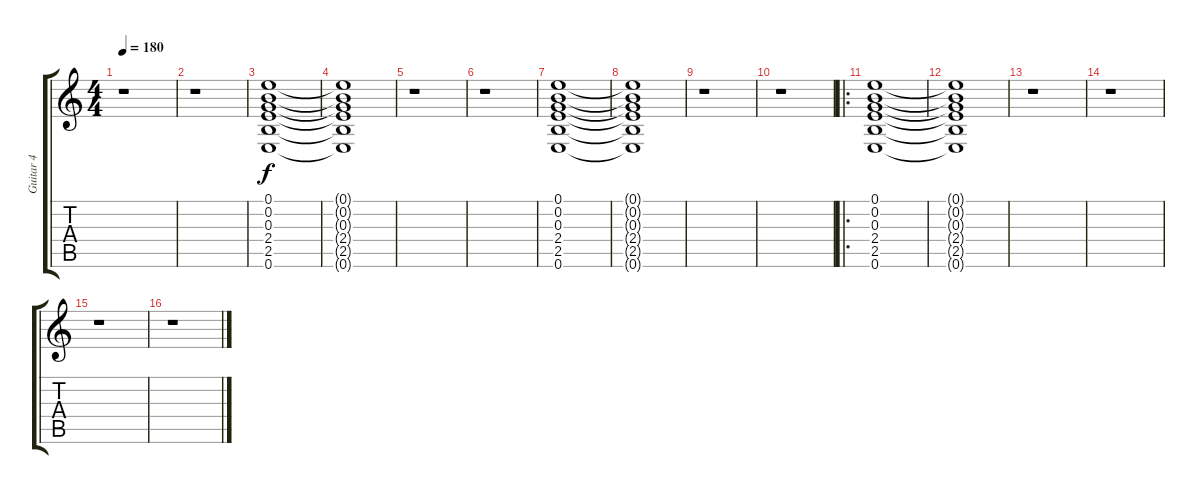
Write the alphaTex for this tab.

\track ("Guitar 4" "Guitar 4") {instrument electricguitarclean}
\staff {score tabs}
\tuning (E4 B3 G3 D3 A2 E2) {hide}
\ts (4 4)
\tempo 180
\clef g2
\ks c
r.1{dy f} |
r.1 |
(0.1 0.2 0.3 2.4 2.5 0.6).1 |
(0.1{t} 0.2{t} 0.3{t} 2.4{t} 2.5{t} 0.6{t}).1 |
r.1 |
r.1 |
(0.1 0.2 0.3 2.4 2.5 0.6).1 |
(0.1{t} 0.2{t} 0.3{t} 2.4{t} 2.5{t} 0.6{t}).1 |
r.1 |
r.1 |
\ro
(0.1 0.2 0.3 2.4 2.5 0.6).1 |
(0.1{t} 0.2{t} 0.3{t} 2.4{t} 2.5{t} 0.6{t}).1 |
r.1 |
r.1 |
r.1 |
r.1
